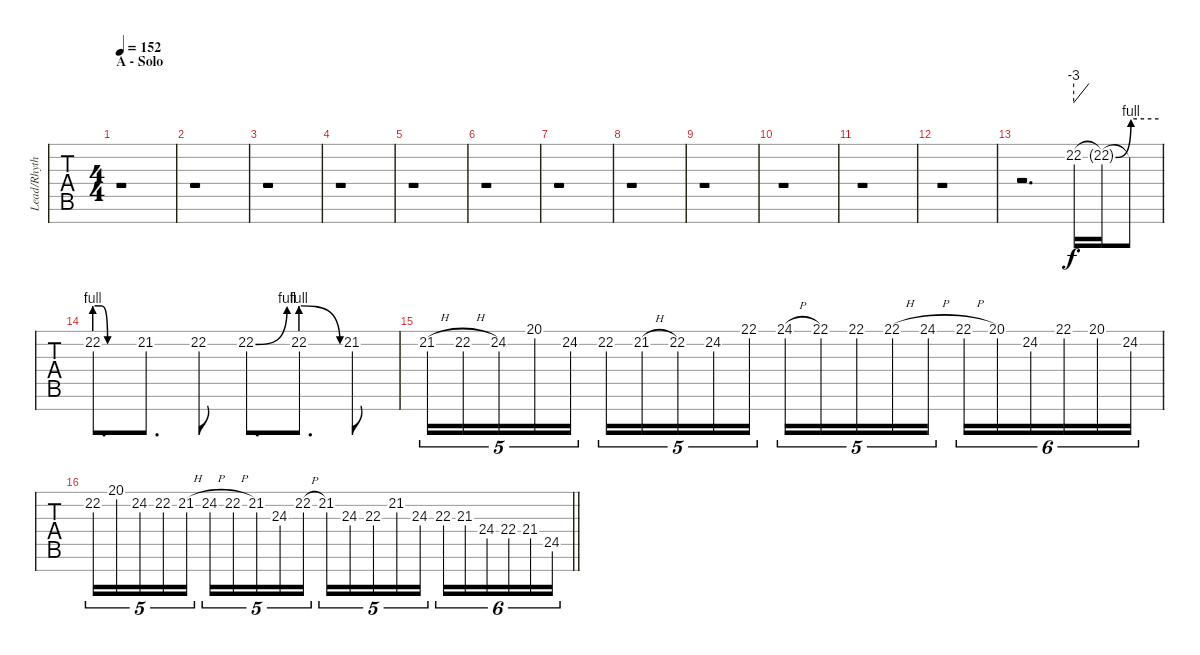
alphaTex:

\track ("Lead/Rhythm Overdub" "Lead/Rhyth") {instrument overdrivenguitar}
\staff {tabs}
\tuning (Eb4 Bb3 Gb3 Db3 Ab2 Eb2 Bb1) {hide}
\ts (4 4)
\section ("" "A - Solo")
\tempo 152
\clef f4
\ks aminor
r.1{dy f} |
r.1 |
r.1 |
r.1 |
r.1 |
r.1 |
r.1 |
r.1 |
r.1 |
r.1 |
r.1 |
r.1 |
r.2{d} 22.2.16{tbe (predivedive default 0 -12 60 0)} 22.2{be (bend 0 0 60 4) t}.16 22.2{be (hold 0 4 60 4) t}.8 |
22.2{be (custom 0 4 10 4 20 0 60 0)}.8{d} 21.2.8{d} 22.2.8 22.2{be (bend 0 0 60 4)}.8{d} 22.2{be (prebendrelease 0 4 60 0)}.8{d} 21.2.8 |
21.2{h}.16{tu (5 4)} 22.2{h}.16{tu (5 4)} 24.2.16{tu (5 4)} 20.1.16{tu (5 4)} 24.2.16{tu (5 4)} 22.2.16{tu (5 4)} 21.2{h}.16{tu (5 4)} 22.2.16{tu (5 4)} 24.2.16{tu (5 4)} 22.1.16{tu (5 4)} 24.1{h}.16{tu (5 4)} 22.1.16{tu (5 4)} 22.1.16{tu (5 4)} 22.1{h}.16{tu (5 4)} 24.1{h}.16{tu (5 4)} 22.1{h}.16{tu (6 4)} 20.1.16{tu (6 4)} 24.2.16{tu (6 4)} 22.1.16{tu (6 4)} 20.1.16{tu (6 4)} 24.2.16{tu (6 4)} |
\barLineRight lightlight
22.2.16{tu (5 4)} 20.1.16{tu (5 4)} 24.2.16{tu (5 4)} 22.2.16{tu (5 4)} 21.2{h}.16{tu (5 4)} 24.2{h}.16{tu (5 4)} 22.2{h}.16{tu (5 4)} 21.2.16{tu (5 4)} 24.3.16{tu (5 4)} 22.2{h}.16{tu (5 4)} 21.2.16{tu (5 4)} 24.3.16{tu (5 4)} 22.3.16{tu (5 4)} 21.2.16{tu (5 4)} 24.3.16{tu (5 4)} 22.3.16{tu (6 4)} 21.3.16{tu (6 4)} 24.4.16{tu (6 4)} 22.4.16{tu (6 4)} 21.4.16{tu (6 4)} 24.5.16{tu (6 4)}
